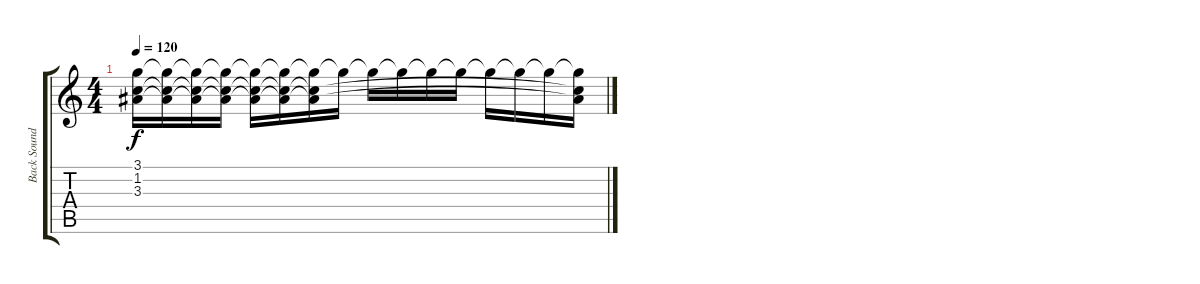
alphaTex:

\track ("Back Sound Guitar/Keys(OUTRO)" "Back Sound") {instrument overdrivenguitar}
\staff {score tabs}
\tuning (E4 B3 G3 D3 A2 E2) {hide}
\ts (4 4)
\tempo 120
\clef g2
\ks c
(3.1{t} 1.2{t} 3.3{t}).16{dy f} (3.1{t} 1.2{t} 3.3{t}).16 (3.1{t} 1.2{t} 3.3{t}).16 (3.1{t} 1.2{t} 3.3{t}).16 (3.1{t} 1.2{t} 3.3{t}).16 (3.1{t} 1.2{t} 3.3{t}).16 (3.1{t} 1.2{t} 3.3{t}).16 3.1{t}.16 3.1{t}.16 3.1{t}.16 3.1{t}.16 3.1{t}.16 3.1{t}.16 3.1{t}.16 3.1{t}.16 (3.1{t} 1.2{t} 3.3{t}).16
